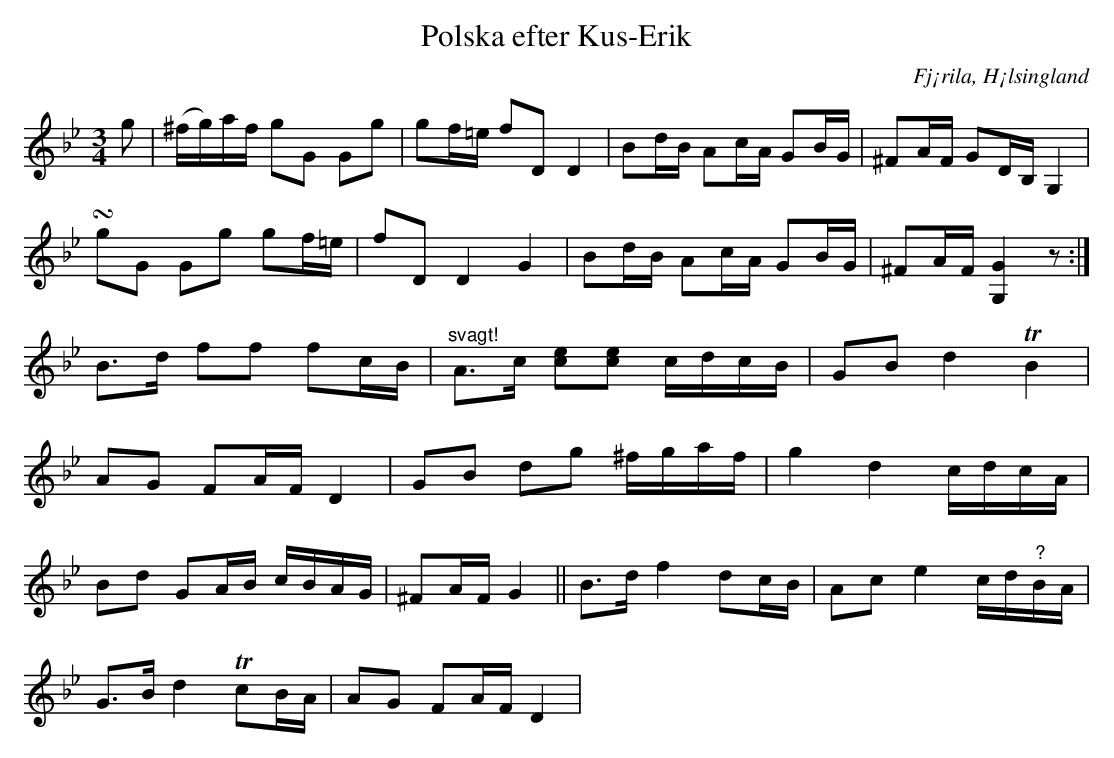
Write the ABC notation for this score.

X:1
T: Polska efter Kus-Erik
O: Fj¡rila, H¡lsingland
M: 3/4
L: 1/16
K: Gm
g2 | (^fg)af g2G2 G2g2 | g2f=e f2D2 D4 | B2dB A2cA G2BG | ^F2AF G2DB, G,4 |
!turn!g2G2 G2g2 g2f=e | f2D2 D4 G4 | B2dB A2cA G2BG | ^F2AF [G,G]4 z2 :|
B2>d2 f2f2 f2cB | "^svagt!"A2>c2 [c2e2][e2c2] cdcB | G2B2 d4 TB4 |
A2G2 F2AF D4 | G2B2 d2g2 ^fgaf | g4 d4 cdcA |
B2d2 G2AB cBAG | ^F2AF G4 || B2>d2 f4 d2cB | A2c2 e4 cd"^?"BA |
G2>B2 d4 Tc2BA | A2G2 F2AF D4 |
